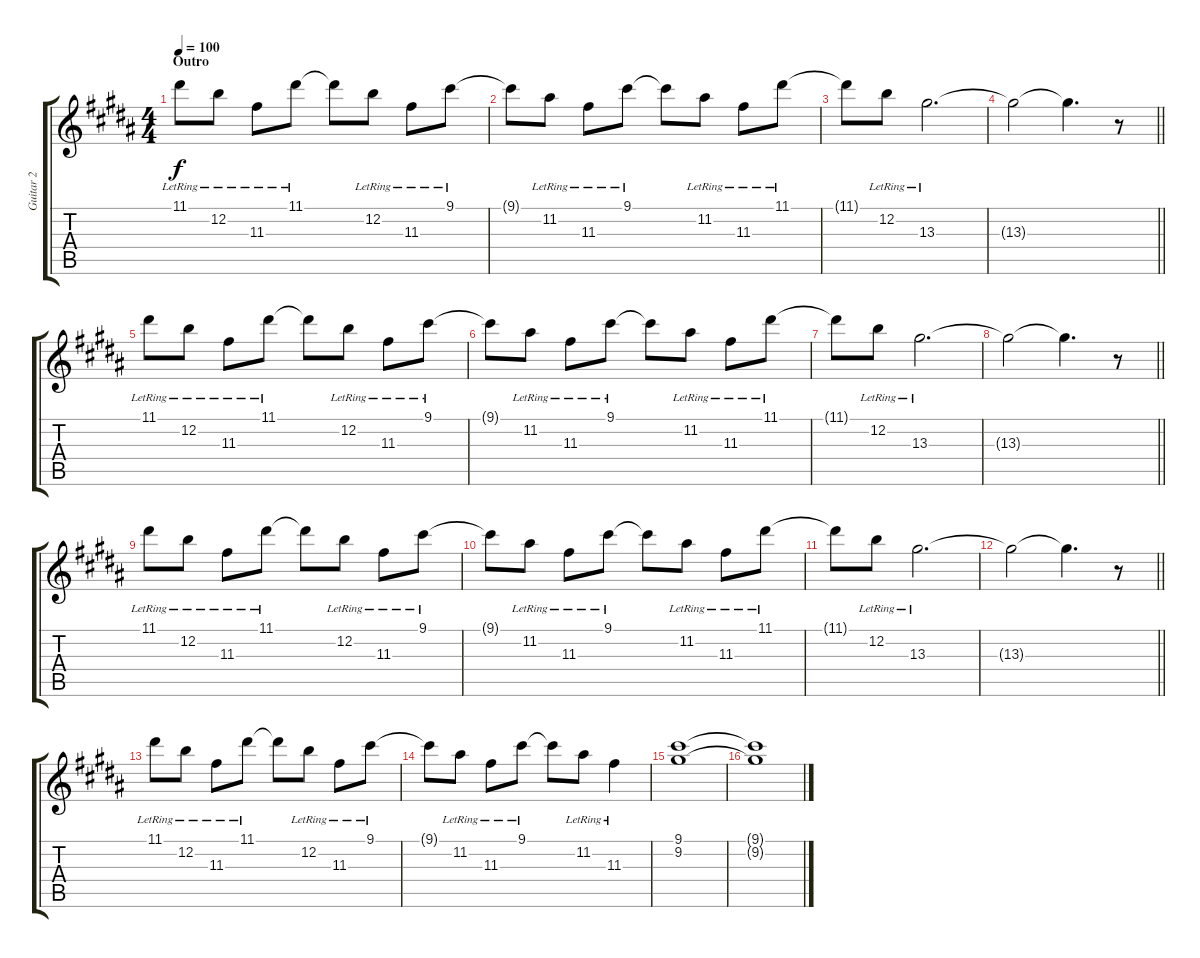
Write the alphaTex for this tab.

\track ("Guitar 2" "Guitar 2") {instrument distortionguitar}
\staff {score tabs}
\tuning (E4 B3 G3 D3 A2 E2) {hide}
\ts (4 4)
\section ("" "Outro")
\tempo 100
\clef g2
\ks b
11.1{lr}.8{dy f} 12.2{lr}.8 11.3{lr}.8 11.1{lr}.8 11.1{t}.8 12.2{lr}.8 11.3{lr}.8 9.1{lr}.8 |
9.1{t}.8 11.2{lr}.8 11.3{lr}.8 9.1{lr}.8 9.1{t}.8 11.2{lr}.8 11.3{lr}.8 11.1{lr}.8 |
11.1{t}.8 12.2{lr}.8 13.3{lr}.2{d} |
\barLineRight lightlight
13.3{t}.2 13.3{t}.4{d} r.8 |
11.1{lr}.8 12.2{lr}.8 11.3{lr}.8 11.1{lr}.8 11.1{t}.8 12.2{lr}.8 11.3{lr}.8 9.1{lr}.8 |
9.1{t}.8 11.2{lr}.8 11.3{lr}.8 9.1{lr}.8 9.1{t}.8 11.2{lr}.8 11.3{lr}.8 11.1{lr}.8 |
11.1{t}.8 12.2{lr}.8 13.3{lr}.2{d} |
\barLineRight lightlight
13.3{t}.2 13.3{t}.4{d} r.8 |
11.1{lr}.8 12.2{lr}.8 11.3{lr}.8 11.1{lr}.8 11.1{t}.8 12.2{lr}.8 11.3{lr}.8 9.1{lr}.8 |
9.1{t}.8 11.2{lr}.8 11.3{lr}.8 9.1{lr}.8 9.1{t}.8 11.2{lr}.8 11.3{lr}.8 11.1{lr}.8 |
11.1{t}.8 12.2{lr}.8 13.3{lr}.2{d} |
\barLineRight lightlight
13.3{t}.2 13.3{t}.4{d} r.8 |
11.1{lr}.8 12.2{lr}.8 11.3{lr}.8 11.1{lr}.8 11.1{t}.8 12.2{lr}.8 11.3{lr}.8 9.1{lr}.8 |
9.1{t}.8 11.2{lr}.8 11.3{lr}.8 9.1{lr}.8 9.1{t}.8 11.2{lr}.8 11.3{lr}.4 |
(9.1 9.2).1 |
(9.1{t} 9.2{t}).1
